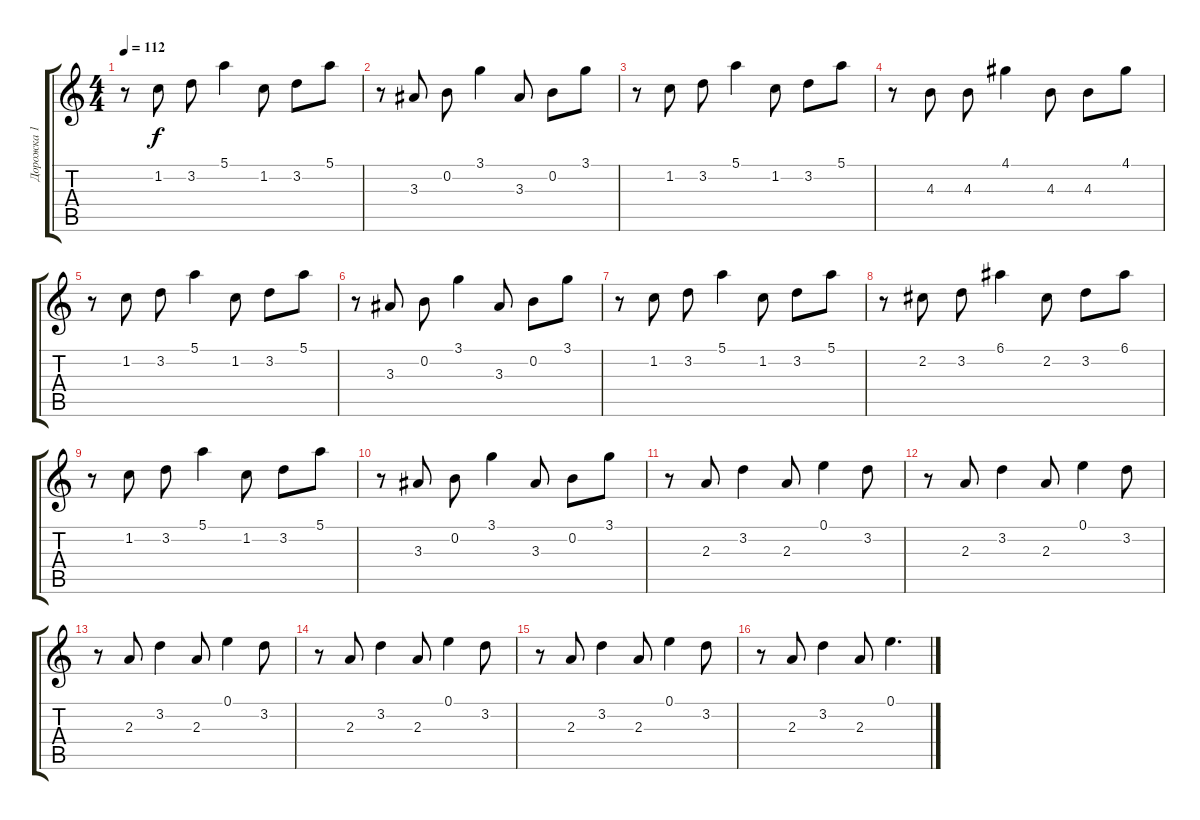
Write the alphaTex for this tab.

\track ("Дорожка 1" "Дорожка 1") {instrument acousticguitarsteel}
\staff {score tabs}
\tuning (E4 B3 G3 D3 A2 E2) {hide}
\ts (4 4)
\tempo 112
\clef g2
\ks c
r.8{dy f} 1.2.8 3.2.8 5.1.4 1.2.8 3.2.8 5.1.8 |
r.8 3.3.8 0.2.8 3.1.4 3.3.8 0.2.8 3.1.8 |
r.8 1.2.8 3.2.8 5.1.4 1.2.8 3.2.8 5.1.8 |
r.8 4.3.8 4.3.8 4.1.4 4.3.8 4.3.8 4.1.8 |
r.8 1.2.8 3.2.8 5.1.4 1.2.8 3.2.8 5.1.8 |
r.8 3.3.8 0.2.8 3.1.4 3.3.8 0.2.8 3.1.8 |
r.8 1.2.8 3.2.8 5.1.4 1.2.8 3.2.8 5.1.8 |
r.8 2.2.8 3.2.8 6.1.4 2.2.8 3.2.8 6.1.8 |
r.8 1.2.8 3.2.8 5.1.4 1.2.8 3.2.8 5.1.8 |
r.8 3.3.8 0.2.8 3.1.4 3.3.8 0.2.8 3.1.8 |
r.8 2.3.8 3.2.4 2.3.8 0.1.4 3.2.8 |
r.8 2.3.8 3.2.4 2.3.8 0.1.4 3.2.8 |
r.8 2.3.8 3.2.4 2.3.8 0.1.4 3.2.8 |
r.8 2.3.8 3.2.4 2.3.8 0.1.4 3.2.8 |
r.8 2.3.8 3.2.4 2.3.8 0.1.4 3.2.8 |
r.8 2.3.8 3.2.4 2.3.8 0.1.4{d}
